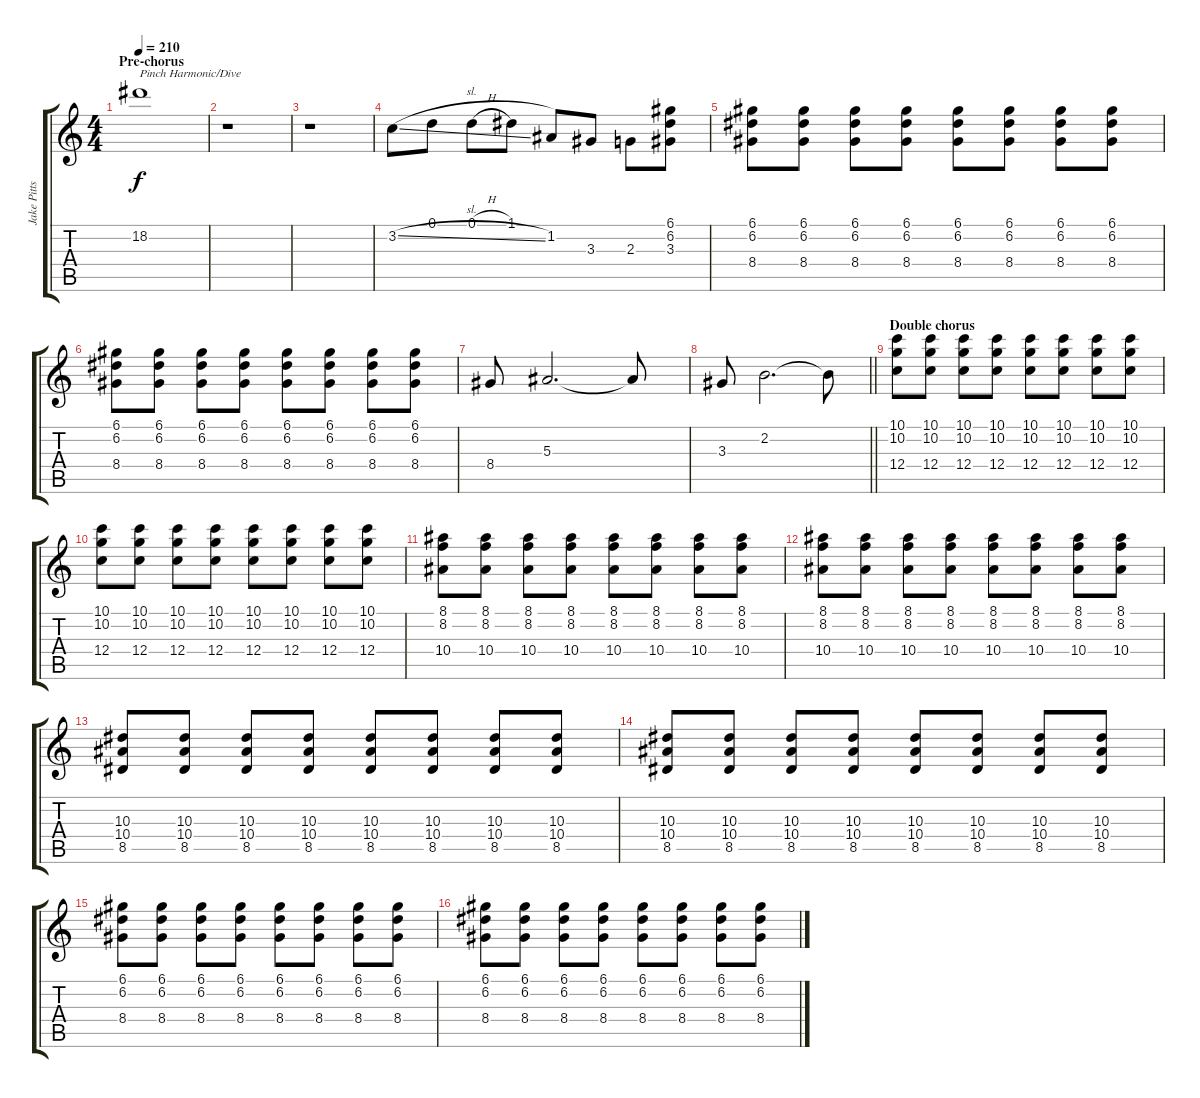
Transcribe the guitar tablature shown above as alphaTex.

\track ("Jake Pitts" "Jake Pitts") {instrument distortionguitar}
\staff {score tabs}
\tuning (D4 A3 F3 C3 G2 C2) {hide}
\ts (4 4)
\section ("" "Pre-chorus")
\tempo 210
\clef g2
\ks c
18.2{t}.1{txt "Pinch Harmonic/Dive" dy f volume 15} |
r.1 |
r.1 |
3.2{sl}.8{balance 3} 0.1.8 0.1{h}.8 1.1.8 1.2.8 3.3.8 2.3.8 (6.1 6.2 3.3).8 |
(6.1 6.2 8.4).8 (6.1 6.2 8.4).8 (6.1 6.2 8.4).8 (6.1 6.2 8.4).8 (6.1 6.2 8.4).8 (6.1 6.2 8.4).8 (6.1 6.2 8.4).8 (6.1 6.2 8.4).8 |
(6.1 6.2 8.4).8 (6.1 6.2 8.4).8 (6.1 6.2 8.4).8 (6.1 6.2 8.4).8 (6.1 6.2 8.4).8 (6.1 6.2 8.4).8 (6.1 6.2 8.4).8 (6.1 6.2 8.4).8 |
8.4.8 5.3.2{d} 5.3{t}.8 |
\barLineRight lightlight
3.3.8 2.2.2{d} 2.2{t}.8 |
\section ("" "Double chorus")
(10.1 10.2 12.4).8 (10.1 10.2 12.4).8 (10.1 10.2 12.4).8 (10.1 10.2 12.4).8 (10.1 10.2 12.4).8 (10.1 10.2 12.4).8 (10.1 10.2 12.4).8 (10.1 10.2 12.4).8 |
(10.1 10.2 12.4).8 (10.1 10.2 12.4).8 (10.1 10.2 12.4).8 (10.1 10.2 12.4).8 (10.1 10.2 12.4).8 (10.1 10.2 12.4).8 (10.1 10.2 12.4).8 (10.1 10.2 12.4).8 |
(8.1 8.2 10.4).8 (8.1 8.2 10.4).8 (8.1 8.2 10.4).8 (8.1 8.2 10.4).8 (8.1 8.2 10.4).8 (8.1 8.2 10.4).8 (8.1 8.2 10.4).8 (8.1 8.2 10.4).8 |
(8.1 8.2 10.4).8 (8.1 8.2 10.4).8 (8.1 8.2 10.4).8 (8.1 8.2 10.4).8 (8.1 8.2 10.4).8 (8.1 8.2 10.4).8 (8.1 8.2 10.4).8 (8.1 8.2 10.4).8 |
(10.3 10.4 8.5).8 (10.3 10.4 8.5).8 (10.3 10.4 8.5).8 (10.3 10.4 8.5).8 (10.3 10.4 8.5).8 (10.3 10.4 8.5).8 (10.3 10.4 8.5).8 (10.3 10.4 8.5).8 |
(10.3 10.4 8.5).8 (10.3 10.4 8.5).8 (10.3 10.4 8.5).8 (10.3 10.4 8.5).8 (10.3 10.4 8.5).8 (10.3 10.4 8.5).8 (10.3 10.4 8.5).8 (10.3 10.4 8.5).8 |
(6.1 6.2 8.4).8 (6.1 6.2 8.4).8 (6.1 6.2 8.4).8 (6.1 6.2 8.4).8 (6.1 6.2 8.4).8 (6.1 6.2 8.4).8 (6.1 6.2 8.4).8 (6.1 6.2 8.4).8 |
(6.1 6.2 8.4).8 (6.1 6.2 8.4).8 (6.1 6.2 8.4).8 (6.1 6.2 8.4).8 (6.1 6.2 8.4).8 (6.1 6.2 8.4).8 (6.1 6.2 8.4).8 (6.1 6.2 8.4).8
